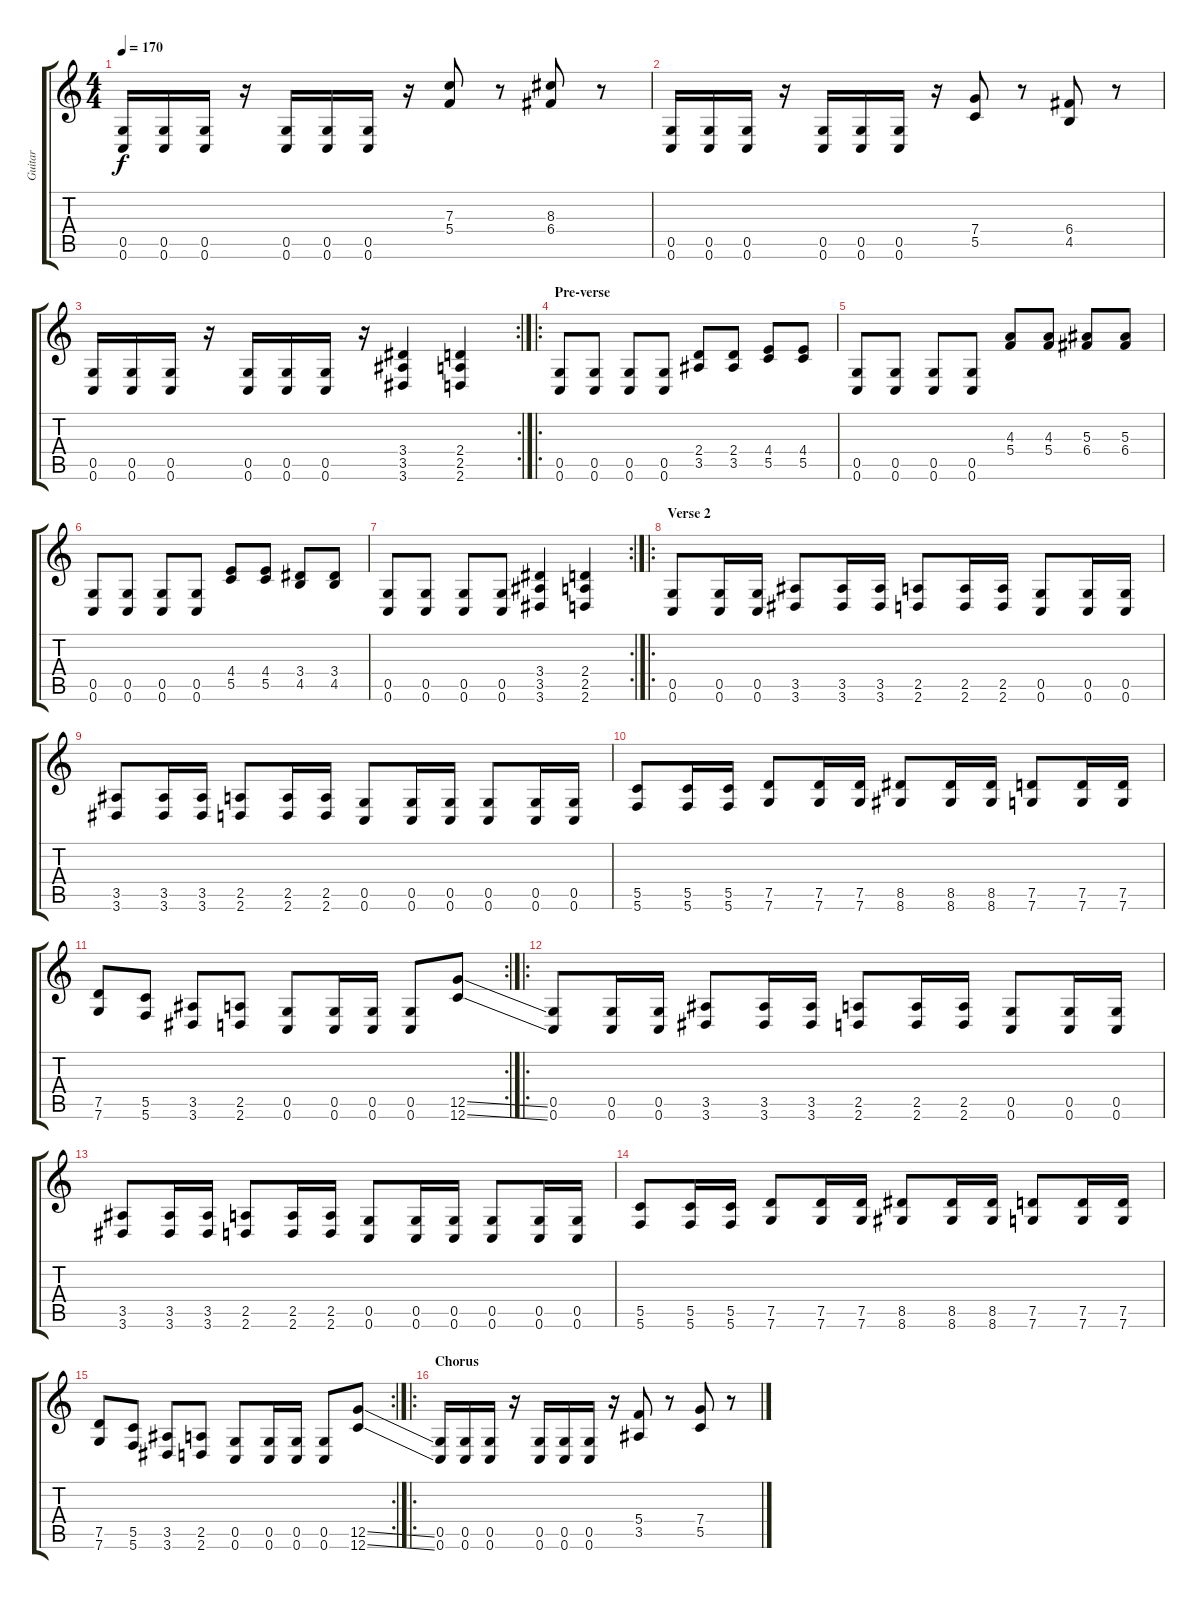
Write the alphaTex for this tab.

\track ("Guitar" "Guitar") {instrument distortionguitar}
\staff {score tabs}
\tuning (D4 A3 F3 C3 G2 C2) {hide}
\ts (4 4)
\tempo 170
\clef g2
\ks c
(0.5 0.6).16{dy f} (0.5 0.6).16 (0.5 0.6).16 r.16 (0.5 0.6).16 (0.5 0.6).16 (0.5 0.6).16 r.16 (7.3 5.4).8 r.8 (8.3 6.4).8 r.8 |
(0.5 0.6).16 (0.5 0.6).16 (0.5 0.6).16 r.16 (0.5 0.6).16 (0.5 0.6).16 (0.5 0.6).16 r.16 (7.4 5.5).8 r.8 (6.4 4.5).8 r.8 |
\rc 2
(0.5 0.6).16 (0.5 0.6).16 (0.5 0.6).16 r.16 (0.5 0.6).16 (0.5 0.6).16 (0.5 0.6).16 r.16 (3.4 3.5 3.6).4 (2.4 2.5 2.6).4 |
\ro
\section ("" "Pre-verse")
(0.5 0.6).8 (0.5 0.6).8 (0.5 0.6).8 (0.5 0.6).8 (2.4 3.5).8 (2.4 3.5).8 (4.4 5.5).8 (4.4 5.5).8 |
(0.5 0.6).8 (0.5 0.6).8 (0.5 0.6).8 (0.5 0.6).8 (4.3 5.4).8 (4.3 5.4).8 (5.3 6.4).8 (5.3 6.4).8 |
(0.5 0.6).8 (0.5 0.6).8 (0.5 0.6).8 (0.5 0.6).8 (4.4 5.5).8 (4.4 5.5).8 (3.4 4.5).8 (3.4 4.5).8 |
\rc 2
(0.5 0.6).8 (0.5 0.6).8 (0.5 0.6).8 (0.5 0.6).8 (3.4 3.5 3.6).4 (2.4 2.5 2.6).4 |
\ro
\section ("" "Verse 2")
(0.5 0.6).8 (0.5 0.6).16 (0.5 0.6).16 (3.5 3.6).8 (3.5 3.6).16 (3.5 3.6).16 (2.5 2.6).8 (2.5 2.6).16 (2.5 2.6).16 (0.5 0.6).8 (0.5 0.6).16 (0.5 0.6).16 |
(3.5 3.6).8 (3.5 3.6).16 (3.5 3.6).16 (2.5 2.6).8 (2.5 2.6).16 (2.5 2.6).16 (0.5 0.6).8 (0.5 0.6).16 (0.5 0.6).16 (0.5 0.6).8 (0.5 0.6).16 (0.5 0.6).16 |
(5.5 5.6).8 (5.5 5.6).16 (5.5 5.6).16 (7.5 7.6).8 (7.5 7.6).16 (7.5 7.6).16 (8.5 8.6).8 (8.5 8.6).16 (8.5 8.6).16 (7.5 7.6).8 (7.5 7.6).16 (7.5 7.6).16 |
\rc 2
(7.5 7.6).8 (5.5 5.6).8 (3.5 3.6).8 (2.5 2.6).8 (0.5 0.6).8 (0.5 0.6).16 (0.5 0.6).16 (0.5 0.6).8 (12.5{ss} 12.6{ss}).8 |
\ro
(0.5 0.6).8 (0.5 0.6).16 (0.5 0.6).16 (3.5 3.6).8 (3.5 3.6).16 (3.5 3.6).16 (2.5 2.6).8 (2.5 2.6).16 (2.5 2.6).16 (0.5 0.6).8 (0.5 0.6).16 (0.5 0.6).16 |
(3.5 3.6).8 (3.5 3.6).16 (3.5 3.6).16 (2.5 2.6).8 (2.5 2.6).16 (2.5 2.6).16 (0.5 0.6).8 (0.5 0.6).16 (0.5 0.6).16 (0.5 0.6).8 (0.5 0.6).16 (0.5 0.6).16 |
(5.5 5.6).8 (5.5 5.6).16 (5.5 5.6).16 (7.5 7.6).8 (7.5 7.6).16 (7.5 7.6).16 (8.5 8.6).8 (8.5 8.6).16 (8.5 8.6).16 (7.5 7.6).8 (7.5 7.6).16 (7.5 7.6).16 |
\rc 2
(7.5 7.6).8 (5.5 5.6).8 (3.5 3.6).8 (2.5 2.6).8 (0.5 0.6).8 (0.5 0.6).16 (0.5 0.6).16 (0.5 0.6).8 (12.5{ss} 12.6{ss}).8 |
\ro
\section ("" "Chorus")
(0.5 0.6).16 (0.5 0.6).16 (0.5 0.6).16 r.16 (0.5 0.6).16 (0.5 0.6).16 (0.5 0.6).16 r.16 (5.4 3.5).8 r.8 (7.4 5.5).8 r.8
